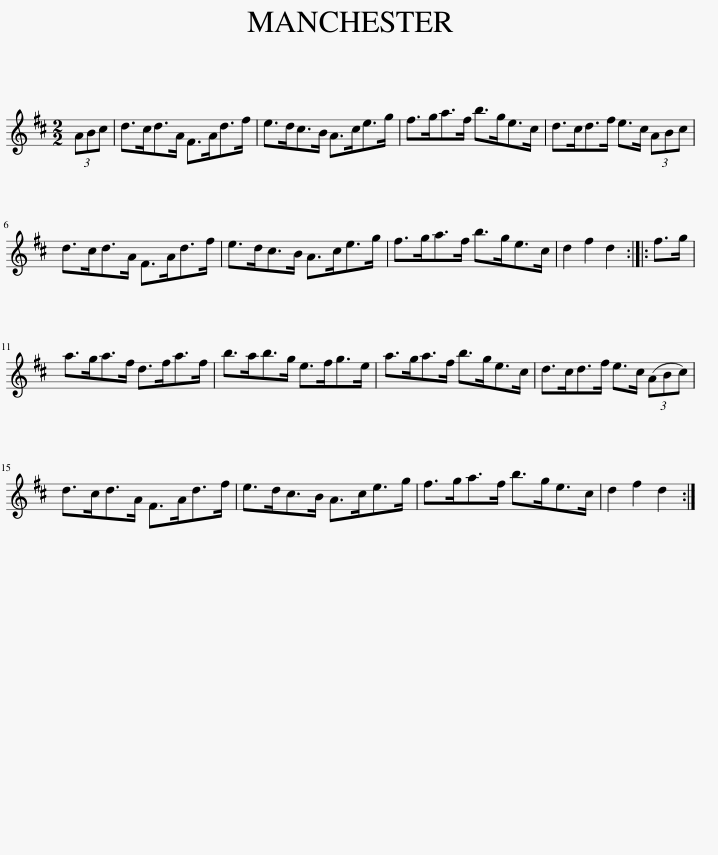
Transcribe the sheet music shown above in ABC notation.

X:1
L:1/8
M:2/2
I:linebreak $
K:D
V:1 treble
V:1
 (3ABc | d>cd>A F>Ad>f | e>dc>B A>ce>g | f>ga>f b>ge>c | d>cd>f e>c (3ABc |$ %5
 d>cd>A F>Ad>f | e>dc>B A>ce>g | f>ga>f b>ge>c | d2 f2 d2 :: f>g |$ %10
 a>ga>f d>fa>f | b>ab>g e>fg>e | a>ga>f b>ge>c | d>cd>f e>c (3(ABc) |$ d>cd>A F>Ad>f | %15
 e>dc>B A>ce>g | f>ga>f b>ge>c | d2 f2 d2 :| %18
